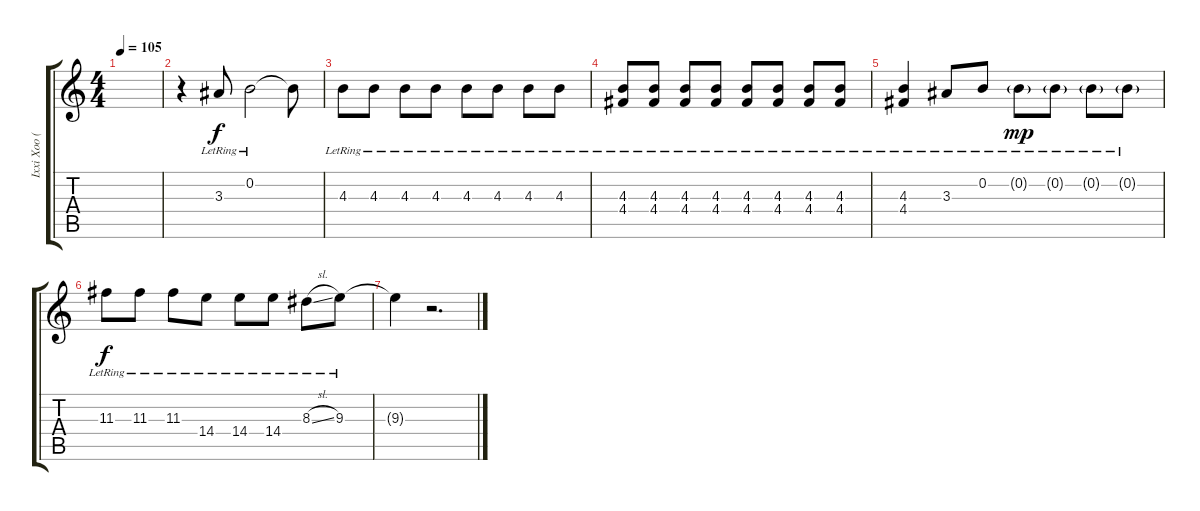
\track ("Ixxi Xoo (guitarra)" "Ixxi Xoo (") {instrument electricguitarjazz}
\staff {score tabs}
\tuning (E4 B3 G3 D3 A2 E2) {hide}
\ts (4 4)
\tempo 105
\clef g2
\ks c
|
r.4 3.3{lr}.8 0.2{lr}.2 0.2{t}.8 |
4.3{lr}.8 4.3{lr}.8 4.3{lr}.8 4.3{lr}.8 4.3{lr}.8 4.3{lr}.8 4.3{lr}.8 4.3{lr}.8 |
(4.3{lr} 4.4{lr}).8 (4.3{lr} 4.4{lr}).8 (4.3{lr} 4.4{lr}).8 (4.3{lr} 4.4{lr}).8 (4.3{lr} 4.4{lr}).8 (4.3{lr} 4.4{lr}).8 (4.3{lr} 4.4{lr}).8 (4.3{lr} 4.4{lr}).8 |
(4.3{lr} 4.4{lr}).4 3.3{lr}.8 0.2{lr}.8 0.2{g lr}.8{dy mp} 0.2{g lr}.8 0.2{g lr}.8 0.2{g lr}.8 |
11.3{lr}.8{dy f} 11.3{lr}.8 11.3{lr}.8 14.4{lr}.8 14.4{lr}.8 14.4{lr}.8 8.3{sl lr}.8 9.3{lr}.8 |
9.3{t}.4 r.2{d}
